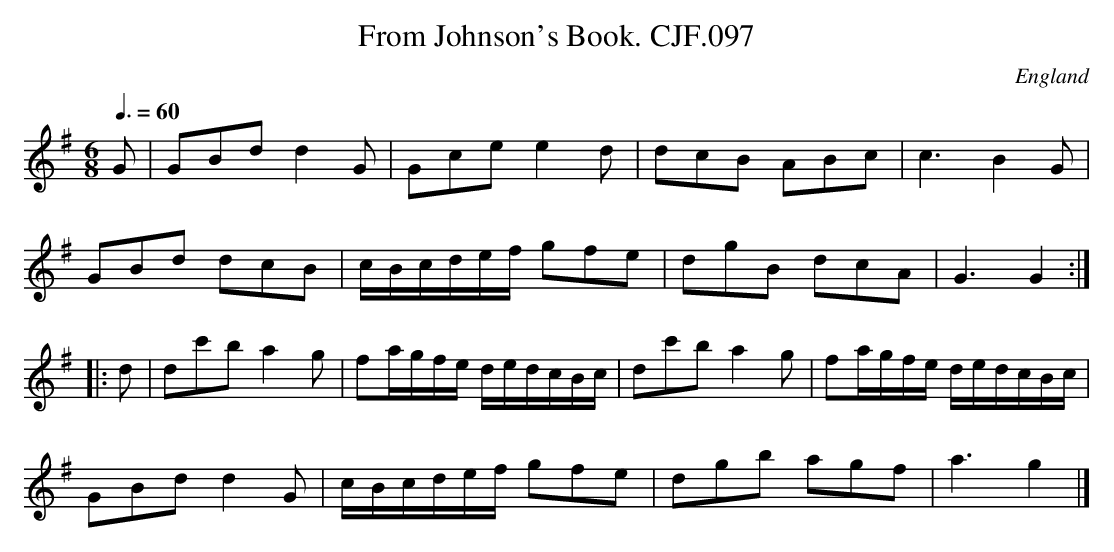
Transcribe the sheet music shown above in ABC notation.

X:1
T:From Johnson's Book. CJF.097
L:1/8
M:6/8
O:England
Q:3/8=60
K:G
G|GBd d2G|Gce e2d|dcB ABc|c3 B2G|!
GBd dcB|c/B/c/d/e/f/ gfe|dgB dcA|G3 G2:|!
|:d|dc'b a2g|fa/g/f/e/ d/e/d/c/B/c/|dc'b a2g|\
fa/g/f/e/ d/e/d/c/B/c/|!
GBd d2G|\
c/B/c/d/e/f/ gfe|dgb agf|a3 g2|]
